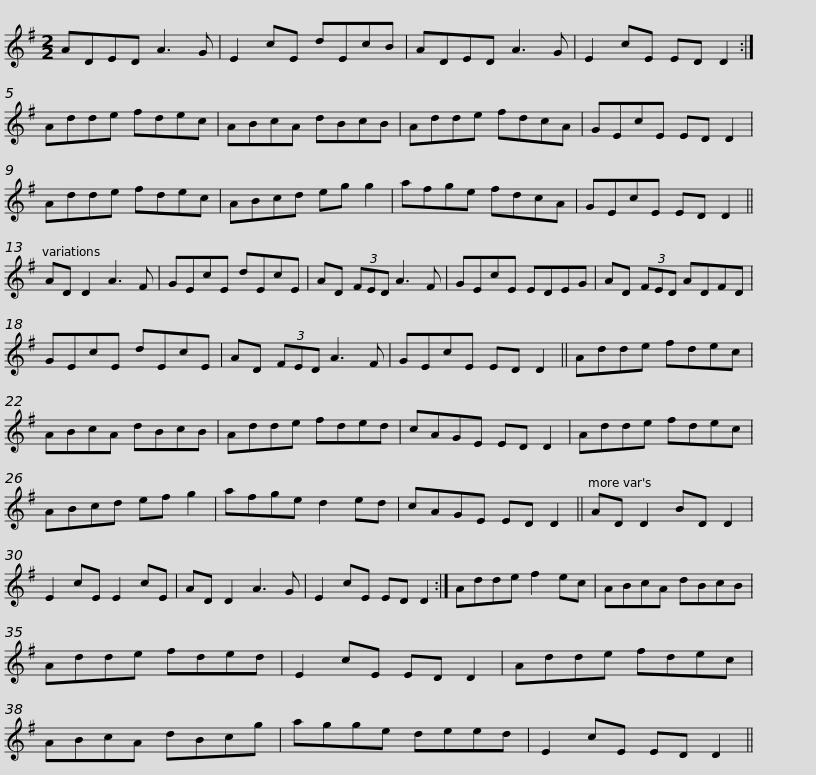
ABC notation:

X:1
L:1/8
M:2/2
I:linebreak $
K:G
V:1 treble
V:1
 ADED A3 G | E2 cE dEcB | ADED A3 G | E2 cE ED D2 :| Adde fdec | %5
 ABcA dBcB |$ Adde fdcA | GEcE ED D2 | Adde fdec | ABcd eg g2 | %10
 afge fdcA | GEcE ED D2 ||$ AD D2 A3 F | GEcE dEcE | AD (3FED A3 F | %15
 GEcE EDEG | AD (3FED ADFD |$ GEcE dEcE | AD (3FED A3 F | GEcE ED D2 || %20
 Adde fdec | ABcA dBcB |$ Adde fded | cAGE ED D2 | Adde fdec | %25
 ABcd ef g2 | afge d2 ed | cAGE ED D2 ||$ AD D2 BD D2 | E2 cE E2 cE | %30
 AD D2 A3 G | E2 cE ED D2 :| Adde f2 ec | ABcA dBcB |$ Adde fded | %35
 E2 cE ED D2 | Adde fdec | ABcA dBcg | agge deed | E2 cE ED D2 || %40
